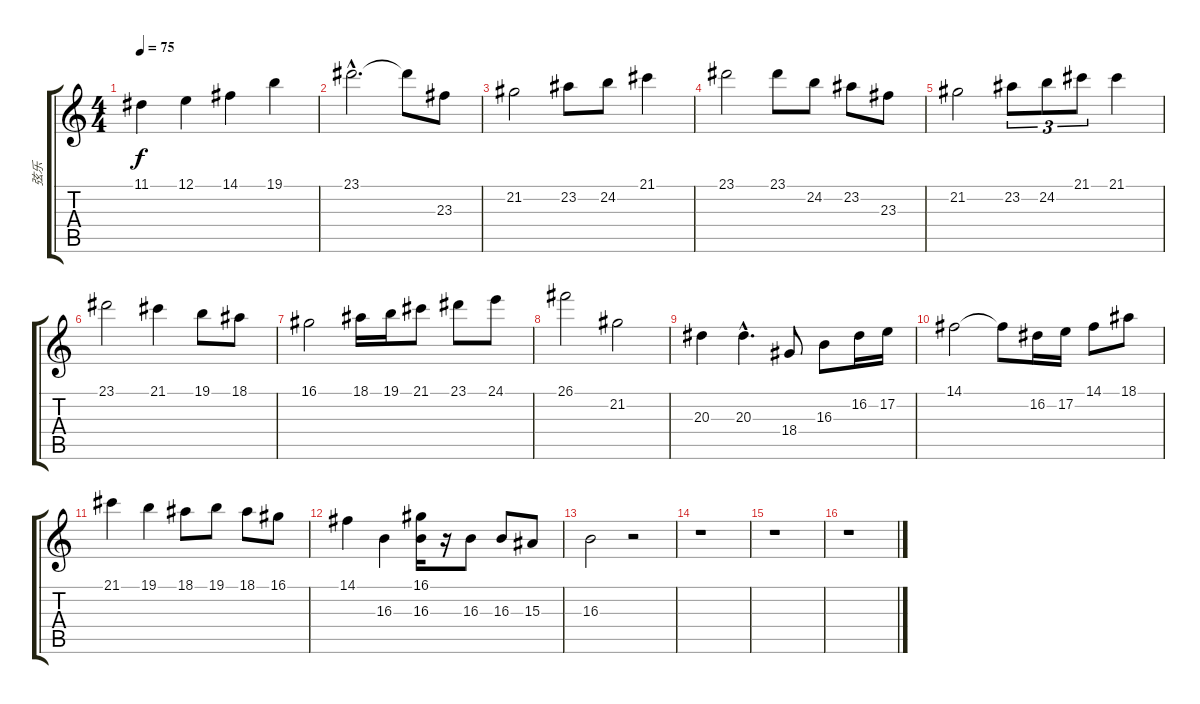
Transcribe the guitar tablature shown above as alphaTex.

\track ("弦乐" "弦乐") {instrument synthstrings2}
\staff {score tabs}
\tuning (E4 B3 G3 D3 A2 E2) {hide}
\ts (4 4)
\tempo 75
\clef g2
\ks c
11.1.4{dy f} 12.1.4 14.1.4 19.1.4 |
23.1{hac}.2{d} 23.1{t}.8 23.3.8 |
21.2.2 23.2.8 24.2.8 21.1.4 |
23.1.2 23.1.8 24.2.8 23.2.8 23.3.8 |
21.2.2 23.2.8{tu (3 2)} 24.2.8{tu (3 2)} 21.1.8{tu (3 2)} 21.1.4 |
23.1.2 21.1.4 19.1.8 18.1.8 |
16.1.2 18.1.16 19.1.16 21.1.8 23.1.8 24.1.8 |
26.1.2 21.2.2 |
20.3.4 20.3{hac}.4{d} 18.4.8 16.3.8 16.2.16 17.2.16 |
14.1.2 14.1{t}.8 16.2.16 17.2.16 14.1.8 18.1.8 |
21.1.4 19.1.4 18.1.8 19.1.8 18.1.8 16.1.8 |
14.1.4 16.3.4 (16.1 16.3).16 r.16 16.3.8 16.3.8 15.3.8 |
16.3.2 r.2 |
r.1 |
r.1 |
r.1
